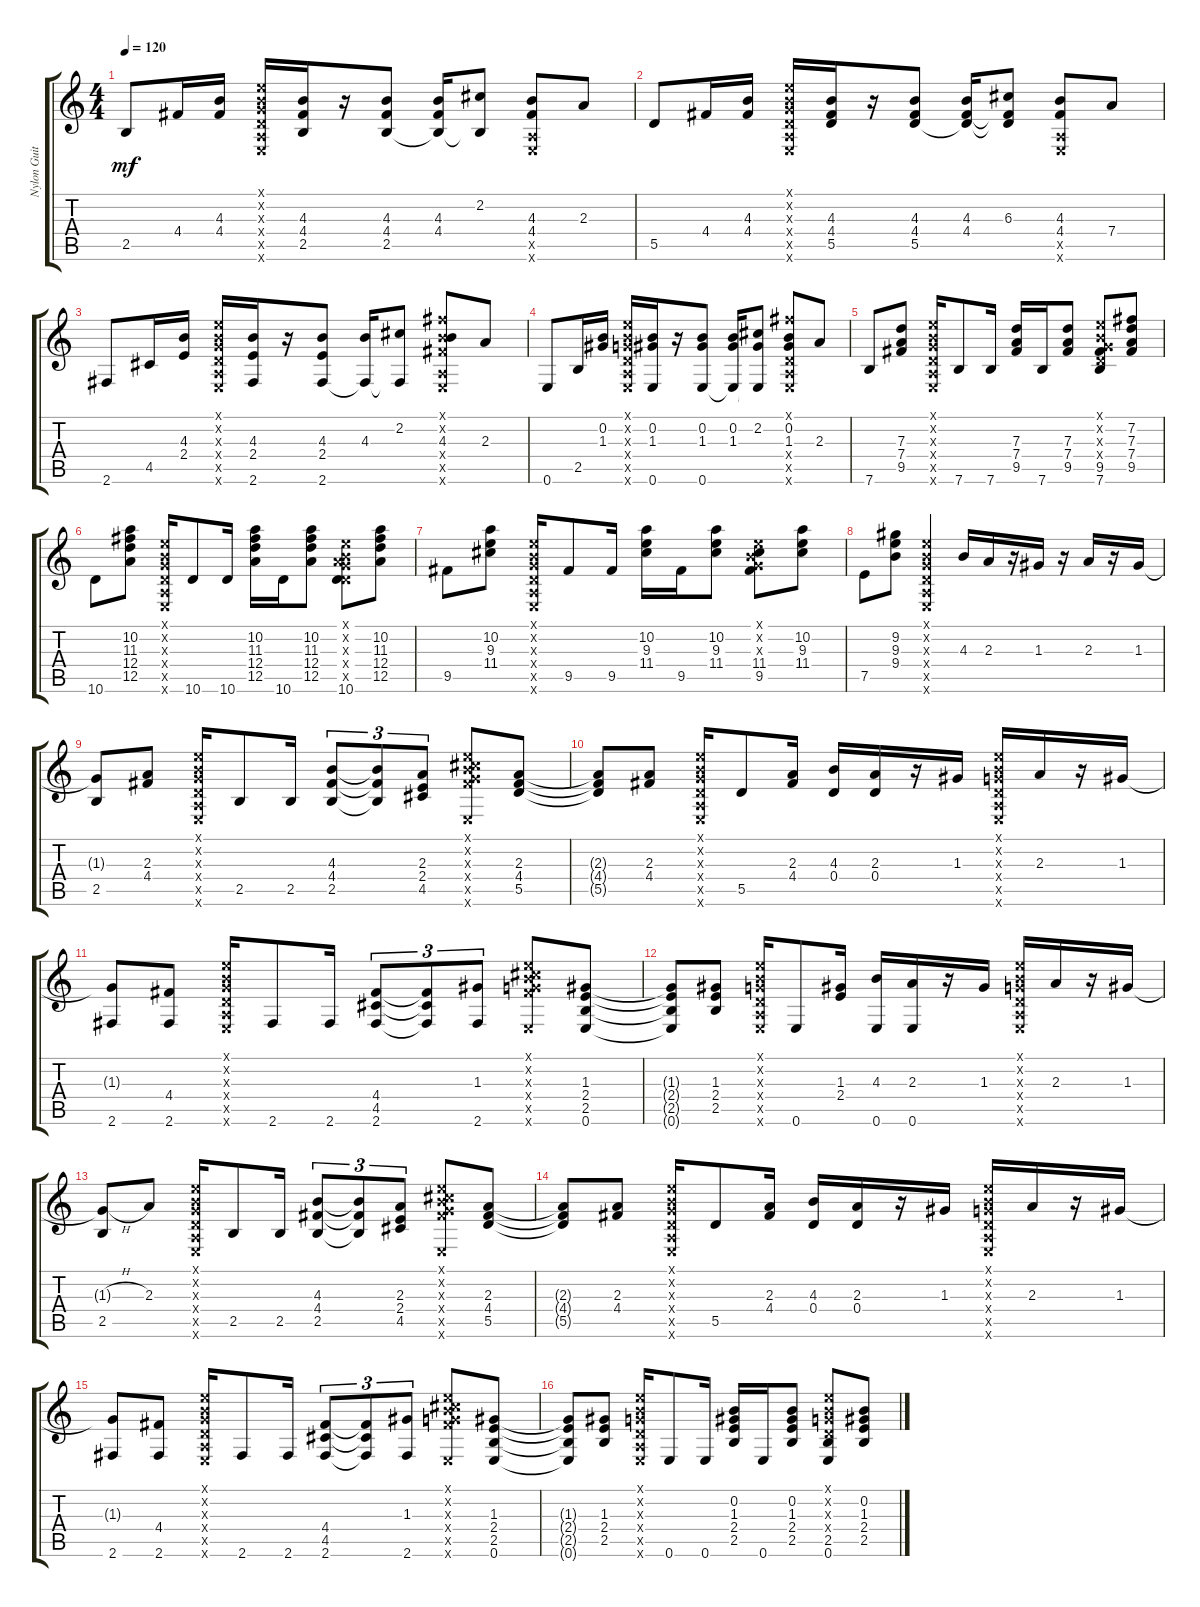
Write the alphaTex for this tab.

\track ("Nylon Guitar" "Nylon Guit") {instrument acousticguitarnylon}
\staff {score tabs}
\tuning (E4 B3 G3 D3 A2 E2) {hide}
\ts (4 4)
\tempo 120
\clef g2
\ks c
2.5.8{dy mf} 4.4.16 (4.3 4.4).16 (0.1{x} 0.2{x} 0.3{x} 0.4{x} 0.5{x} 0.6{x}).16 (4.3 4.4 2.5).16 r.16 (4.3 4.4 2.5).8 (4.3 4.4 2.5{t}).16 (2.2 2.5{t}).8 (4.3 4.4 0.5{x} 0.6{x}).8 2.3.8 |
5.5.8 4.4.16 (4.3 4.4).16 (0.1{x} 0.2{x} 0.3{x} 0.4{x} 0.5{x} 0.6{x}).16 (4.3 4.4 5.5).16 r.16 (4.3 4.4 5.5).8 (4.3 4.4 5.5{t}).16 (6.3 4.4{t} 5.5{t}).8 (4.3 4.4 0.5{x} 0.6{x}).8 7.4.8 |
2.6.8 4.5.16 (4.3 2.4).16 (0.1{x} 0.2{x} 0.3{x} 0.4{x} 0.5{x} 0.6{x}).16 (4.3 2.4 2.6).16 r.16 (4.3 2.4 2.6).8 (4.3 2.6{t}).16 (2.2 2.6{t}).8 (2.1{x} 0.2{x} 4.3 4.4{x} 0.5{x} 0.6{x}).8 2.3.8 |
0.6.8 2.5.16 (0.2 1.3).16 (0.1{x} 0.2{x} 0.3{x} 0.4{x} 0.5{x} 0.6{x}).16 (0.2 1.3 0.6).16 r.16 (0.2 1.3 0.6).8 (0.2 1.3 0.6{t}).16 (2.2 1.3{t} 0.6{t}).8 (2.1{x} 0.2 1.3 0.4{x} 0.5{x} 0.6{x}).8 2.3.8 |
7.6.8 (7.3 7.4 9.5).8 (0.1{x} 0.2{x} 0.3{x} 0.4{x} 0.5{x} 0.6{x}).16 7.6.8 7.6.16 (7.3 7.4 9.5).16 7.6.16 (7.3 7.4 9.5).8 (0.1{x} 0.2{x} 0.3{x} 0.4{x} 9.5 7.6).8 (7.2 7.3 7.4 9.5).8 |
10.6.8 (10.2 11.3 12.4 12.5).8 (0.1{x} 0.2{x} 0.3{x} 0.4{x} 0.5{x} 0.6{x}).16 10.6.8 10.6.16 (10.2 11.3 12.4 12.5).16 10.6.16 (10.2 11.3 12.4 12.5).8 (0.1{x} 0.2{x} 0.3{x} 0.4{x} 12.5{x} 10.6).8 (10.2 11.3 12.4 12.5).8 |
9.5.8 (10.2 9.3 11.4).8 (0.1{x} 0.2{x} 0.3{x} 0.4{x} 0.5{x} 0.6{x}).16 9.5.8 9.5.16 (10.2 9.3 11.4).16 9.5.16 (10.2 9.3 11.4).8 (0.1{x} 0.2{x} 0.3{x} 11.4 9.5).8 (10.2 9.3 11.4).8 |
7.5.8 (9.2 9.3 9.4).8 (0.1{x} 0.2{x} 0.3{x} 0.4{x} 0.5{x} 0.6{x}).4 4.3.16 2.3.16 r.16 1.3.16 r.16 2.3.16 r.16 1.3.16 |
(1.3{t} 2.5).8 (2.3 4.4).8 (0.1{x} 0.2{x} 0.3{x} 0.4{x} 0.5{x} 0.6{x}).16 2.5.8 2.5.16 (4.3 4.4 2.5).8{tu (3 2)} (4.3{t} 4.4{t} 2.5{t}).8{tu (3 2)} (2.3 2.4 4.5).8{tu (3 2)} (0.1{x} 0.2{x} 0.3{x} 11.4{x} 9.5{x} 0.6{x}).8 (2.3 4.4 5.5).8 |
(2.3{t} 4.4{t} 5.5{t}).8 (2.3 4.4).8 (0.1{x} 0.2{x} 0.3{x} 0.4{x} 0.5{x} 0.6{x}).16 5.5.8 (2.3 4.4).16 (4.3 0.4).16 (2.3 0.4).16 r.16 1.3.16 (0.1{x} 0.2{x} 0.3{x} 0.4{x} 0.5{x} 0.6{x}).16 2.3.16 r.16 1.3.16 |
(1.3{t} 2.6).8 (4.4 2.6).8 (0.1{x} 0.2{x} 0.3{x} 0.4{x} 0.5{x} 0.6{x}).16 2.6.8 2.6.16 (4.4 4.5 2.6).8{tu (3 2)} (4.4{t} 4.5{t} 2.6{t}).8{tu (3 2)} (1.3 2.6).8{tu (3 2)} (0.1{x} 0.2{x} 0.3{x} 11.4{x} 9.5{x} 0.6{x}).8 (1.3 2.4 2.5 0.6).8 |
(1.3{t} 2.4{t} 2.5{t} 0.6{t}).8 (1.3 2.4 2.5).8 (0.1{x} 0.2{x} 0.3{x} 0.4{x} 0.5{x} 0.6{x}).16 0.6.8 (1.3 2.4).16 (4.3 0.6).16 (2.3 0.6).16 r.16 1.3.16 (0.1{x} 0.2{x} 0.3{x} 0.4{x} 0.5{x} 0.6{x}).16 2.3.16 r.16 1.3.16 |
(1.3{h t} 2.5).8 2.3.8 (0.1{x} 0.2{x} 0.3{x} 0.4{x} 0.5{x} 0.6{x}).16 2.5.8 2.5.16 (4.3 4.4 2.5).8{tu (3 2)} (4.3{t} 4.4{t} 2.5{t}).8{tu (3 2)} (2.3 2.4 4.5).8{tu (3 2)} (0.1{x} 0.2{x} 0.3{x} 11.4{x} 9.5{x} 0.6{x}).8 (2.3 4.4 5.5).8 |
(2.3{t} 4.4{t} 5.5{t}).8 (2.3 4.4).8 (0.1{x} 0.2{x} 0.3{x} 0.4{x} 0.5{x} 0.6{x}).16 5.5.8 (2.3 4.4).16 (4.3 0.4).16 (2.3 0.4).16 r.16 1.3.16 (0.1{x} 0.2{x} 0.3{x} 0.4{x} 0.5{x} 0.6{x}).16 2.3.16 r.16 1.3.16 |
(1.3{t} 2.6).8 (4.4 2.6).8 (0.1{x} 0.2{x} 0.3{x} 0.4{x} 0.5{x} 0.6{x}).16 2.6.8 2.6.16 (4.4 4.5 2.6).8{tu (3 2)} (4.4{t} 4.5{t} 2.6{t}).8{tu (3 2)} (1.3 2.6).8{tu (3 2)} (0.1{x} 0.2{x} 0.3{x} 11.4{x} 9.5{x} 0.6{x}).8 (1.3 2.4 2.5 0.6).8 |
(1.3{t} 2.4{t} 2.5{t} 0.6{t}).8 (1.3 2.4 2.5).8 (0.1{x} 0.2{x} 0.3{x} 0.4{x} 0.5{x} 0.6{x}).16 0.6.8 0.6.16 (0.2 1.3 2.4 2.5).16 0.6.16 (0.2 1.3 2.4 2.5).8 (0.1{x} 0.2{x} 0.3{x} 0.4{x} 2.5 0.6).8 (0.2 1.3 2.4 2.5).8
